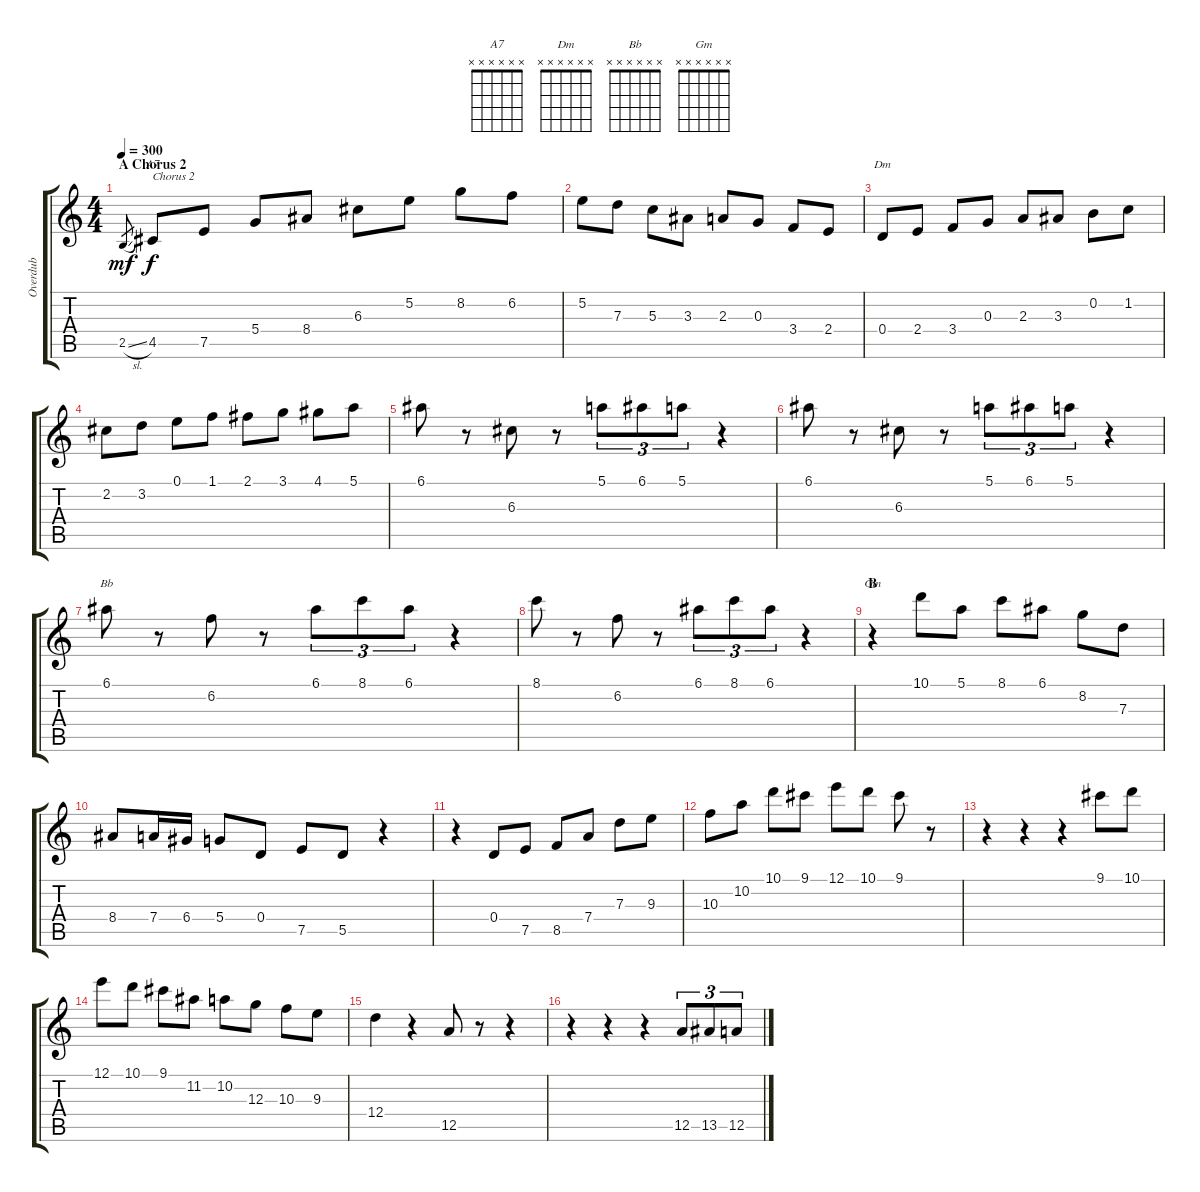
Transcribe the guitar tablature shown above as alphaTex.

\track ("Overdub" "Overdub") {instrument electricbasspick}
\staff {score tabs}
\tuning (E4 B3 G3 D3 A2 E2) {hide}
\chord ("A7" x x x x x x) {firstfret 0}
\chord ("Dm" x x x x x x) {firstfret 0}
\chord ("Bb" x x x x x x) {firstfret 0}
\chord ("Gm" x x x x x x) {firstfret 0}
\ts (4 4)
\section ("" "A Chorus 2")
\tempo 300
\clef g2
\ks c
2.5{sl}.8{gr dy mf} 4.5.8{ch "A7" txt "Chorus 2" dy f} 7.5.8 5.4.8 8.4.8 6.3.8 5.2.8 8.2.8 6.2.8 |
5.2.8 7.3.8 5.3.8 3.3.8 2.3.8 0.3.8 3.4.8 2.4.8 |
0.4.8{ch "Dm"} 2.4.8 3.4.8 0.3.8 2.3.8 3.3.8 0.2.8 1.2.8 |
2.2.8 3.2.8 0.1.8 1.1.8 2.1.8 3.1.8 4.1.8 5.1.8 |
6.1.8 r.8 6.3.8 r.8 5.1.8{tu (3 2)} 6.1.8{tu (3 2)} 5.1.8{tu (3 2)} r.4 |
6.1.8 r.8 6.3.8 r.8 5.1.8{tu (3 2)} 6.1.8{tu (3 2)} 5.1.8{tu (3 2)} r.4 |
6.1.8{ch "Bb"} r.8 6.2.8 r.8 6.1.8{tu (3 2)} 8.1.8{tu (3 2)} 6.1.8{tu (3 2)} r.4 |
8.1.8 r.8 6.2.8 r.8 6.1.8{tu (3 2)} 8.1.8{tu (3 2)} 6.1.8{tu (3 2)} r.4 |
\section ("" "B")
r.4{ch "Gm"} 10.1.8 5.1.8 8.1.8 6.1.8 8.2.8 7.3.8 |
8.4.8 7.4.16 6.4.16 5.4.8 0.4.8 7.5.8 5.5.8 r.4 |
r.4 0.4.8 7.5.8 8.5.8 7.4.8 7.3.8 9.3.8 |
10.3.8 10.2.8 10.1.8 9.1.8 12.1.8 10.1.8 9.1.8 r.8 |
r.4 r.4 r.4 9.1.8 10.1.8 |
12.1.8 10.1.8 9.1.8 11.2.8 10.2.8 12.3.8 10.3.8 9.3.8 |
12.4.4 r.4 12.5.8 r.8 r.4 |
r.4 r.4 r.4 12.5.8{tu (3 2)} 13.5.8{tu (3 2)} 12.5.8{tu (3 2)}
